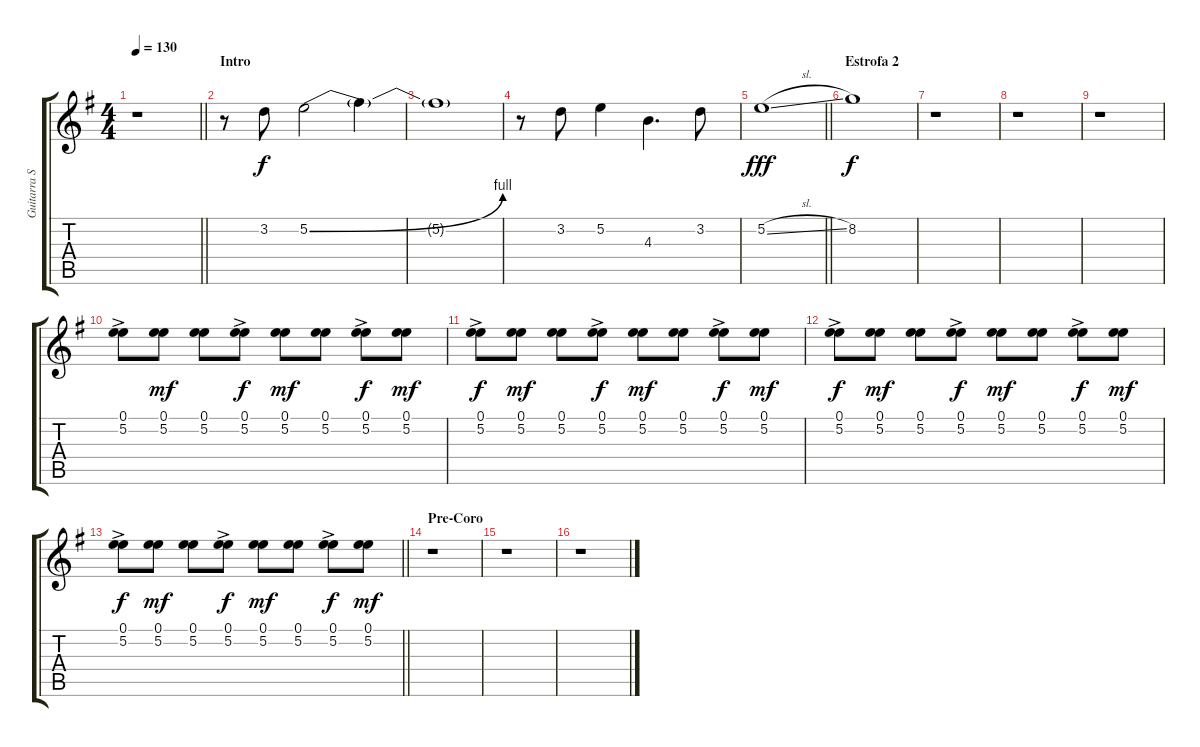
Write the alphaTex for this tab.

\track ("Guitarra Solo" "Guitarra S") {instrument distortionguitar}
\staff {score tabs}
\tuning (E4 B3 G3 D3 A2 E2) {hide}
\ts (4 4)
\tempo 130
\clef g2
\barLineRight lightlight
\ks g
r.1{dy f} |
\section ("" "Intro")
r.8 3.2.8{instrument overdrivenguitar} 5.2{be (bend 0 0 60 4)}.2 5.2{t}.4 |
5.2{t}.1 |
r.8 3.2.8 5.2.4 4.3.4{d} 3.2.8 |
\barLineRight lightlight
5.2{sl}.1{dy fff} |
\section ("" "Estrofa 2")
8.2.1{dy f} |
r.1 |
r.1 |
r.1 |
(0.1{ac} 5.2{ac}).8{volume 16} (0.1 5.2).8{dy mf} (0.1 5.2).8 (0.1{ac} 5.2{ac}).8{dy f} (0.1 5.2).8{dy mf} (0.1 5.2).8 (0.1{ac} 5.2{ac}).8{dy f} (0.1 5.2).8{dy mf} |
(0.1{ac} 5.2{ac}).8{dy f} (0.1 5.2).8{dy mf} (0.1 5.2).8 (0.1{ac} 5.2{ac}).8{dy f} (0.1 5.2).8{dy mf} (0.1 5.2).8 (0.1{ac} 5.2{ac}).8{dy f} (0.1 5.2).8{dy mf} |
(0.1{ac} 5.2{ac}).8{dy f} (0.1 5.2).8{dy mf} (0.1 5.2).8 (0.1{ac} 5.2{ac}).8{dy f} (0.1 5.2).8{dy mf} (0.1 5.2).8 (0.1{ac} 5.2{ac}).8{dy f} (0.1 5.2).8{dy mf} |
\barLineRight lightlight
(0.1{ac} 5.2{ac}).8{dy f} (0.1 5.2).8{dy mf} (0.1 5.2).8 (0.1{ac} 5.2{ac}).8{dy f} (0.1 5.2).8{dy mf} (0.1 5.2).8 (0.1{ac} 5.2{ac}).8{dy f} (0.1 5.2).8{dy mf} |
\section ("" "Pre-Coro")
r.1 |
r.1 |
r.1
